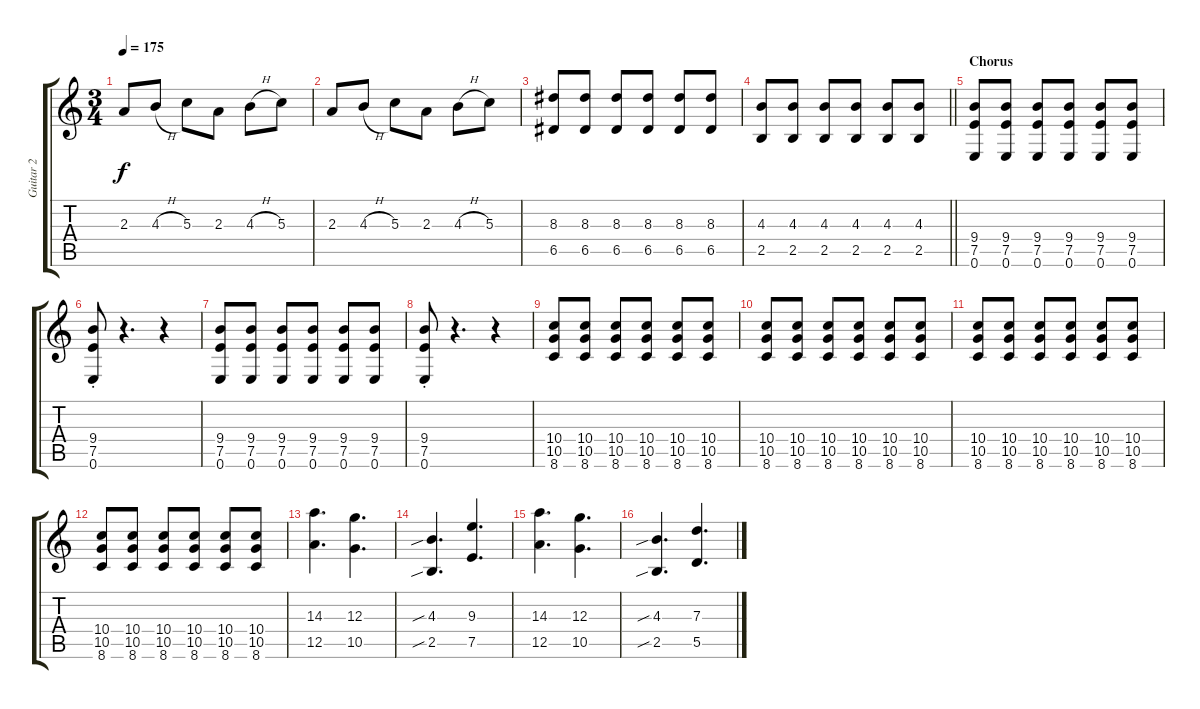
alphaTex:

\track ("Guitar 2" "Guitar 2") {instrument overdrivenguitar}
\staff {score tabs}
\tuning (E4 B3 G3 D3 A2 E2) {hide}
\ts (3 4)
\tempo 175
\clef g2
\ks c
2.3.8{dy f} 4.3{h}.8 5.3.8 2.3.8 4.3{h}.8 5.3.8 |
2.3.8 4.3{h}.8 5.3.8 2.3.8 4.3{h}.8 5.3.8 |
(8.3 6.5).8 (8.3 6.5).8 (8.3 6.5).8 (8.3 6.5).8 (8.3 6.5).8 (8.3 6.5).8 |
\barLineRight lightlight
(4.3 2.5).8 (4.3 2.5).8 (4.3 2.5).8 (4.3 2.5).8 (4.3 2.5).8 (4.3 2.5).8 |
\section ("" "Chorus")
(9.4 7.5 0.6).8{instrument overdrivenguitar} (9.4 7.5 0.6).8 (9.4 7.5 0.6).8 (9.4 7.5 0.6).8 (9.4 7.5 0.6).8 (9.4 7.5 0.6).8 |
(9.4{st} 7.5 0.6).8 r.4{d} r.4 |
(9.4 7.5 0.6).8 (9.4 7.5 0.6).8 (9.4 7.5 0.6).8 (9.4 7.5 0.6).8 (9.4 7.5 0.6).8 (9.4 7.5 0.6).8 |
(9.4{st} 7.5 0.6).8 r.4{d} r.4 |
(10.4 10.5 8.6).8 (10.4 10.5 8.6).8 (10.4 10.5 8.6).8 (10.4 10.5 8.6).8 (10.4 10.5 8.6).8 (10.4 10.5 8.6).8 |
(10.4 10.5 8.6).8 (10.4 10.5 8.6).8 (10.4 10.5 8.6).8 (10.4 10.5 8.6).8 (10.4 10.5 8.6).8 (10.4 10.5 8.6).8 |
(10.4 10.5 8.6).8 (10.4 10.5 8.6).8 (10.4 10.5 8.6).8 (10.4 10.5 8.6).8 (10.4 10.5 8.6).8 (10.4 10.5 8.6).8 |
(10.4 10.5 8.6).8 (10.4 10.5 8.6).8 (10.4 10.5 8.6).8 (10.4 10.5 8.6).8 (10.4 10.5 8.6).8 (10.4 10.5 8.6).8 |
(14.3 12.5).4{d} (12.3 10.5).4{d} |
(4.3{sib} 2.5{sib}).4{d} (9.3 7.5).4{d} |
(14.3 12.5).4{d} (12.3 10.5).4{d} |
(4.3{sib} 2.5{sib}).4{d} (7.3 5.5).4{d}
